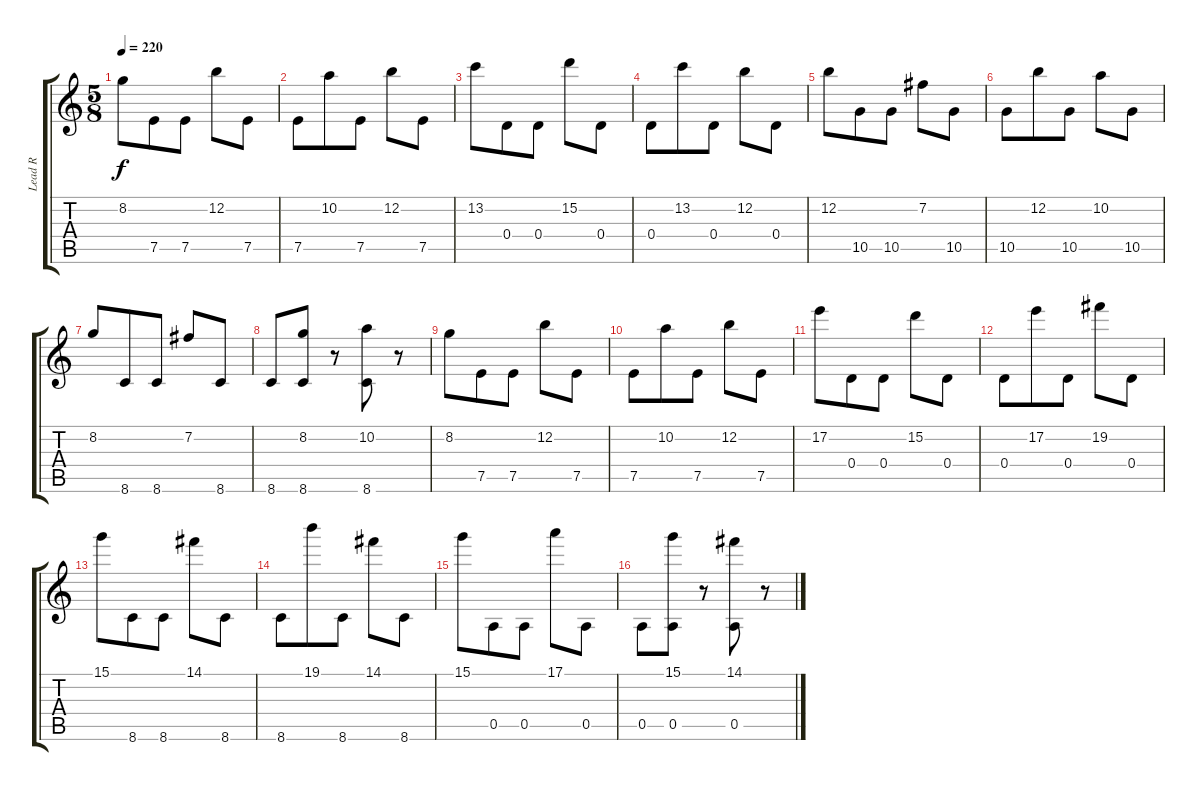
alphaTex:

\track ("Lead R" "Lead R") {instrument distortionguitar}
\staff {score tabs}
\tuning (E4 B3 G3 D3 A2 E2) {hide}
\ts (5 8)
\tempo 220
\clef g2
\ks c
8.2.8{dy f} 7.5.8 7.5.8 12.2.8 7.5.8 |
7.5.8 10.2.8 7.5.8 12.2.8 7.5.8 |
13.2.8 0.4.8 0.4.8 15.2.8 0.4.8 |
0.4.8 13.2.8 0.4.8 12.2.8 0.4.8 |
12.2.8 10.5.8 10.5.8 7.2.8 10.5.8 |
10.5.8 12.2.8 10.5.8 10.2.8 10.5.8 |
8.2.8 8.6.8 8.6.8 7.2.8 8.6.8 |
8.6.8 (8.2 8.6).8 r.8 (10.2 8.6).8 r.8 |
8.2.8 7.5.8 7.5.8 12.2.8 7.5.8 |
7.5.8 10.2.8 7.5.8 12.2.8 7.5.8 |
17.2.8 0.4.8 0.4.8 15.2.8 0.4.8 |
0.4.8 17.2.8 0.4.8 19.2.8 0.4.8 |
15.1.8 8.6.8 8.6.8 14.1.8 8.6.8 |
8.6.8 19.1.8 8.6.8 14.1.8 8.6.8 |
15.1.8 0.5.8 0.5.8 17.1.8 0.5.8 |
0.5.8 (15.1 0.5).8 r.8 (14.1 0.5).8 r.8
